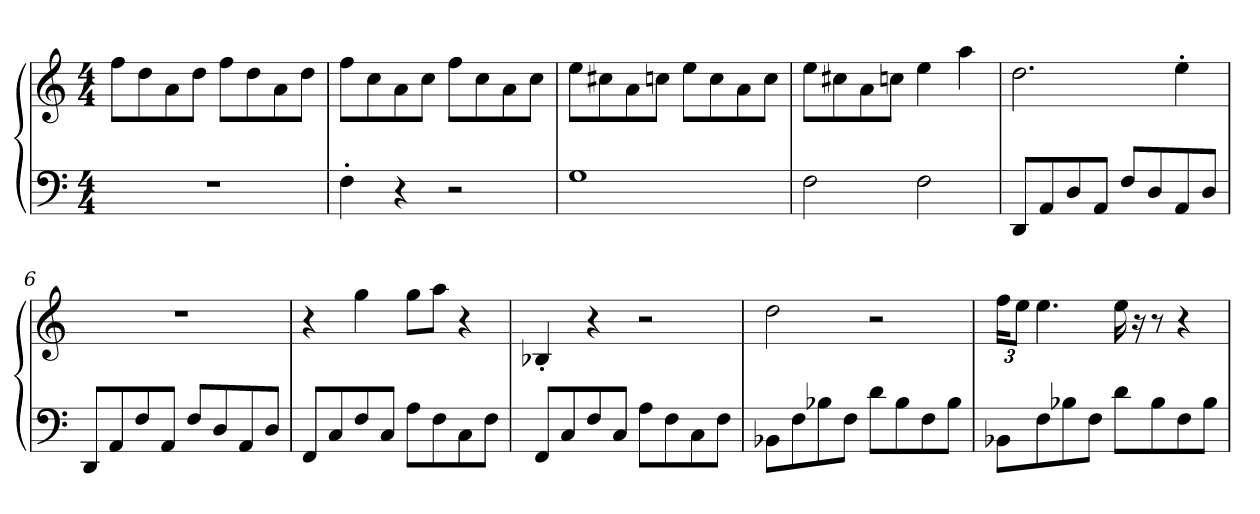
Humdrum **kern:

**kern	**kern
*part1	*part1
*staff2	*staff1
*clefF4	*clefG2
*M4/4	*M4/4
=1	=1
1r	8ffL
.	8dd
.	8a
.	8ddJ
.	8ffL
.	8dd
.	8a
.	8ddJ
=2	=2
4F'	8ffL
.	8cc
4r	8a
.	8ccJ
2r	8ffL
.	8cc
.	8a
.	8ccJ
=3	=3
1G	8eeL
.	8cc#X
.	8a
.	8ccnJ
.	8eeL
.	8cc
.	8a
.	8ccJ
=4	=4
2F	8eeL
.	8cc#X
.	8a
.	8ccnJ
2F	4ee
.	4aa
=5	=5
8DDL	2.dd
8AA	.
8D	.
8AAJ	.
8FL	.
8D	.
8AA	4ee'
8DJ	.
=6	=6
8DDL	1r
8AA	.
8F	.
8AAJ	.
8FL	.
8D	.
8AA	.
8DJ	.
=7	=7
8FFL	4r
8C	.
8F	4gg
8CJ	.
8AL	8ggL
8F	8aaJ
8C	4r
8FJ	.
=8	=8
8FFL	4B-X'
8C	.
8F	4r
8CJ	.
8AL	2r
8F	.
8C	.
8FJ	.
=9	=9
8BB-XL	2dd
8F	.
8B-X	.
8FJ	.
8dL	2r
8B-	.
8F	.
8B-J	.
=10	=10
8BB-XL	24ffKL
.	12eeJ
8F	4.ee
8B-X	.
8FJ	.
8dL	16ee
.	16r
8B-	8r
8F	4r
8B-J	.
=	=
*-	*-
